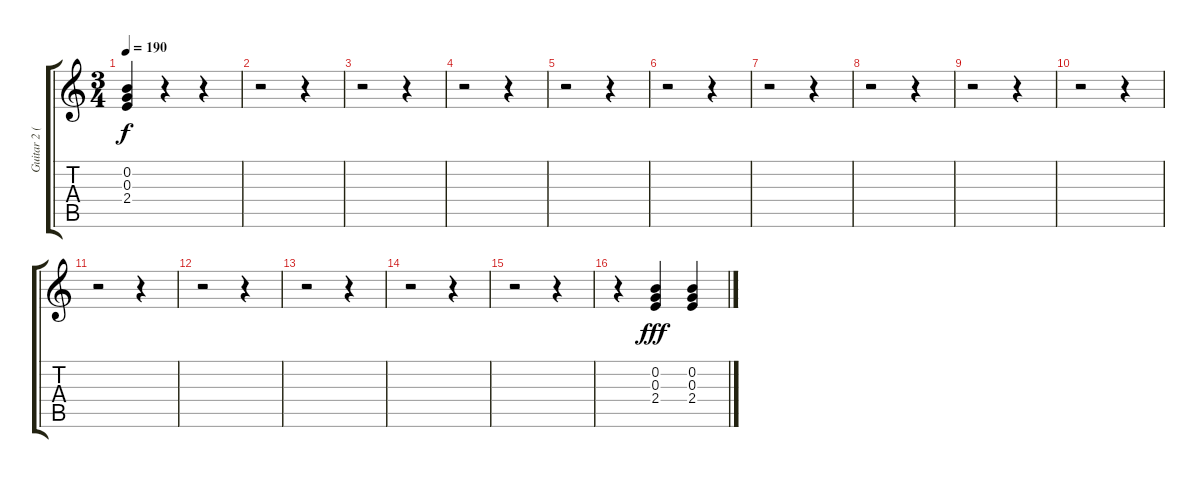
\track ("Guitar 2 (Disto)" "Guitar 2 (") {instrument distortionguitar}
\staff {score tabs}
\tuning (E4 B3 G3 D3 A2 E2) {hide}
\ts (3 4)
\tempo 190
\clef g2
\ks c
(0.2{t} 0.3{t} 2.4{t}).4{dy f} r.4 r.4 |
r.2 r.4 |
r.2 r.4 |
r.2 r.4 |
r.2 r.4 |
r.2 r.4 |
r.2 r.4 |
r.2 r.4 |
r.2 r.4 |
r.2 r.4 |
r.2 r.4 |
r.2 r.4 |
r.2 r.4 |
r.2 r.4 |
r.2 r.4 |
r.4 (0.2 0.3 2.4).4{dy fff} (0.2 0.3 2.4).4
